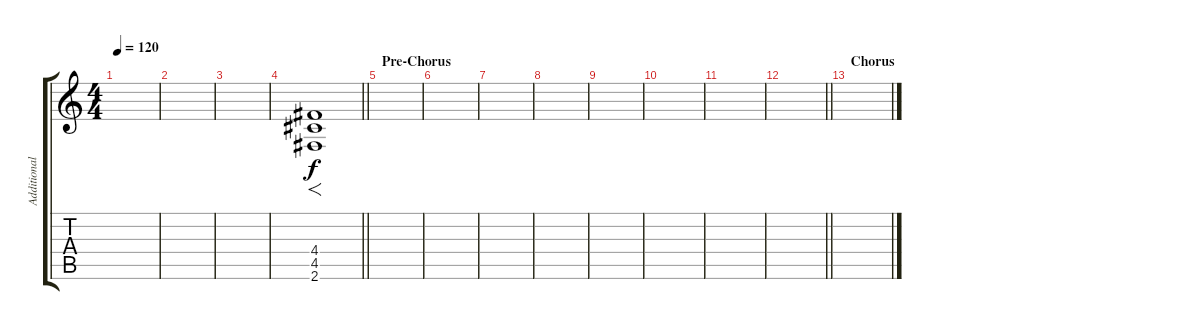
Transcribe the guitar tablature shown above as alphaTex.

\track ("Additional Guitar" "Additional") {instrument distortionguitar}
\staff {score tabs}
\tuning (E4 B3 G3 D3 A2 E2) {hide}
\ts (4 4)
\tempo 120
\clef g2
\ks c
|
|
|
\barLineRight lightlight
(4.4 4.5 2.6).1{f} |
\section ("" "Pre-Chorus")
|
|
|
|
|
|
|
\barLineRight lightlight
|
\section ("" "Chorus")
